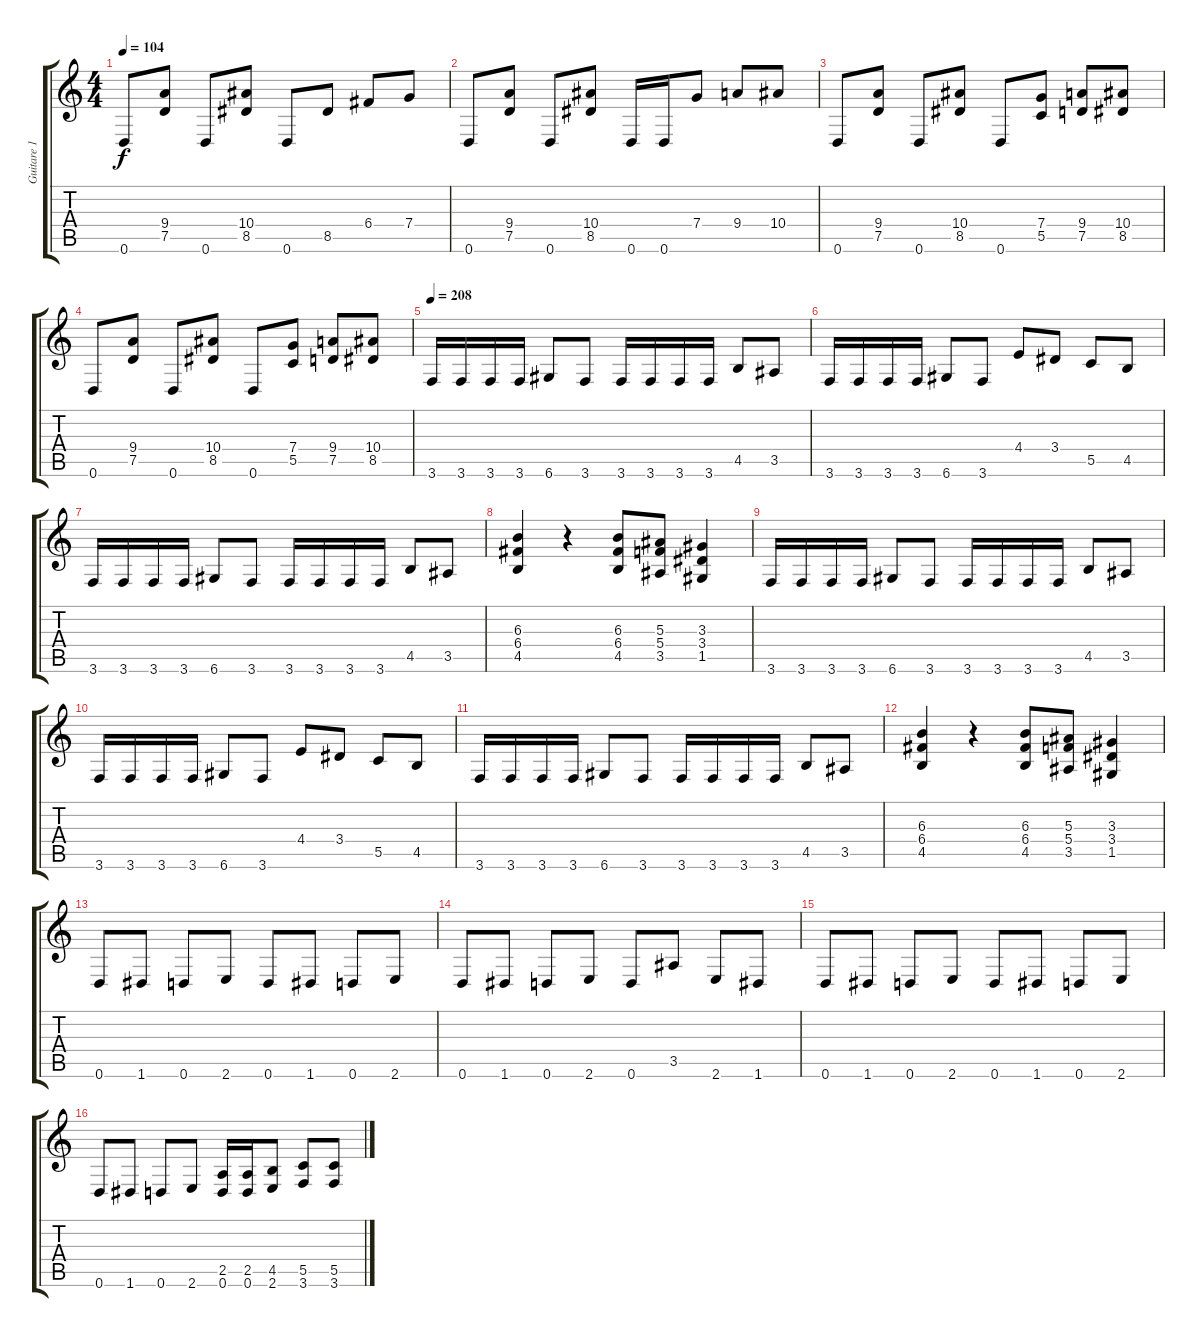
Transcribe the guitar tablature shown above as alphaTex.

\track ("Guitare 1" "Guitare 1") {instrument distortionguitar}
\staff {score tabs}
\tuning (D4 A3 F3 C3 G2 D2) {hide}
\ts (4 4)
\tempo 104
\clef g2
\ks c
0.6.8{dy f} (9.4 7.5).8 0.6.8 (10.4 8.5).8 0.6.8 8.5.8 6.4.8 7.4.8 |
0.6.8 (9.4 7.5).8 0.6.8 (10.4 8.5).8 0.6.16 0.6.16 7.4.8 9.4.8 10.4.8 |
0.6.8 (9.4 7.5).8 0.6.8 (10.4 8.5).8 0.6.8 (7.4 5.5).8 (9.4 7.5).8 (10.4 8.5).8 |
0.6.8 (9.4 7.5).8 0.6.8 (10.4 8.5).8 0.6.8 (7.4 5.5).8 (9.4 7.5).8 (10.4 8.5).8 |
\tempo 208
3.6.16 3.6.16 3.6.16 3.6.16 6.6.8 3.6.8 3.6.16 3.6.16 3.6.16 3.6.16 4.5.8 3.5.8 |
3.6.16 3.6.16 3.6.16 3.6.16 6.6.8 3.6.8 4.4.8 3.4.8 5.5.8 4.5.8 |
3.6.16 3.6.16 3.6.16 3.6.16 6.6.8 3.6.8 3.6.16 3.6.16 3.6.16 3.6.16 4.5.8 3.5.8 |
(6.3 6.4 4.5).4 r.4 (6.3 6.4 4.5).8 (5.3 5.4 3.5).8 (3.3 3.4 1.5).4 |
3.6.16 3.6.16 3.6.16 3.6.16 6.6.8 3.6.8 3.6.16 3.6.16 3.6.16 3.6.16 4.5.8 3.5.8 |
3.6.16 3.6.16 3.6.16 3.6.16 6.6.8 3.6.8 4.4.8 3.4.8 5.5.8 4.5.8 |
3.6.16 3.6.16 3.6.16 3.6.16 6.6.8 3.6.8 3.6.16 3.6.16 3.6.16 3.6.16 4.5.8 3.5.8 |
(6.3 6.4 4.5).4 r.4 (6.3 6.4 4.5).8 (5.3 5.4 3.5).8 (3.3 3.4 1.5).4 |
0.6.8 1.6.8 0.6.8 2.6.8 0.6.8 1.6.8 0.6.8 2.6.8 |
0.6.8 1.6.8 0.6.8 2.6.8 0.6.8 3.5.8 2.6.8 1.6.8 |
0.6.8 1.6.8 0.6.8 2.6.8 0.6.8 1.6.8 0.6.8 2.6.8 |
0.6.8 1.6.8 0.6.8 2.6.8 (2.5 0.6).16 (2.5 0.6).16 (4.5 2.6).8 (5.5 3.6).8 (5.5 3.6).8
